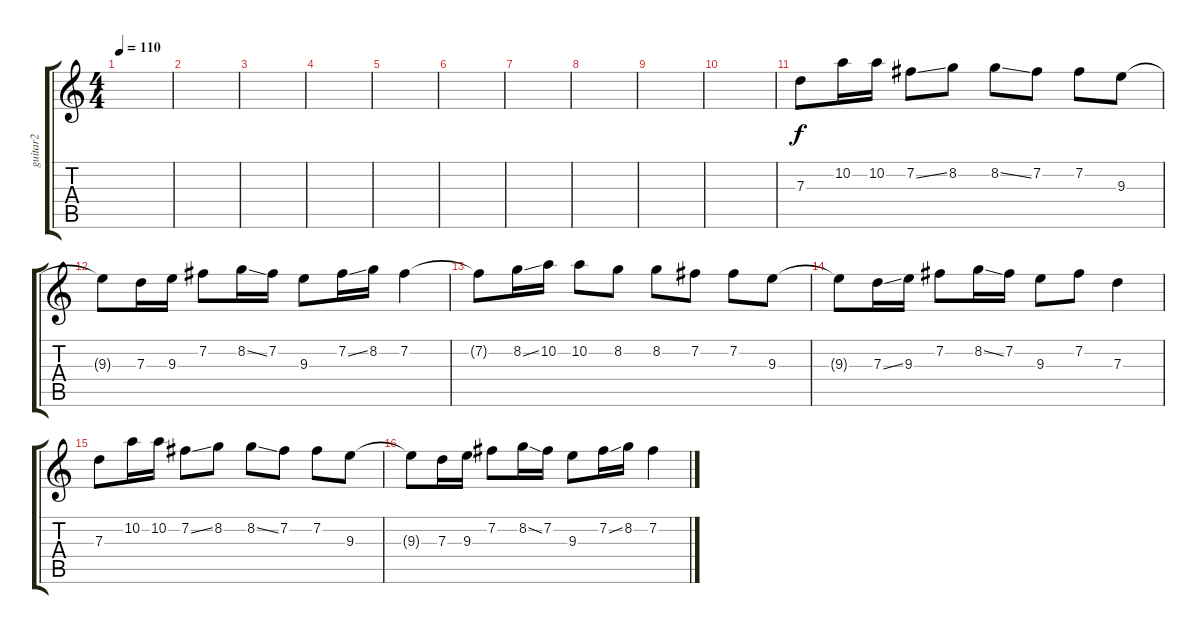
\track ("guitar2" "guitar2") {instrument acousticguitarsteel}
\staff {score tabs}
\tuning (E4 B3 G3 D3 A2 E2) {hide}
\ts (4 4)
\tempo 110
\clef g2
\ks c
|
|
|
|
|
|
|
|
|
|
7.3.8 10.2.16 10.2.16 7.2{ss}.8 8.2.8 8.2{ss}.8 7.2.8 7.2.8 9.3.8 |
9.3{t}.8 7.3.16 9.3.16 7.2.8 8.2{ss}.16 7.2.16 9.3.8 7.2{ss}.16 8.2.16 7.2.4 |
7.2{t}.8 8.2{ss}.16 10.2.16 10.2.8 8.2.8 8.2.8 7.2.8 7.2.8 9.3.8 |
9.3{t}.8 7.3{ss}.16 9.3.16 7.2.8 8.2{ss}.16 7.2.16 9.3.8 7.2.8 7.3.4 |
7.3.8 10.2.16 10.2.16 7.2{ss}.8 8.2.8 8.2{ss}.8 7.2.8 7.2.8 9.3.8 |
9.3{t}.8 7.3.16 9.3.16 7.2.8 8.2{ss}.16 7.2.16 9.3.8 7.2{ss}.16 8.2.16 7.2.4
